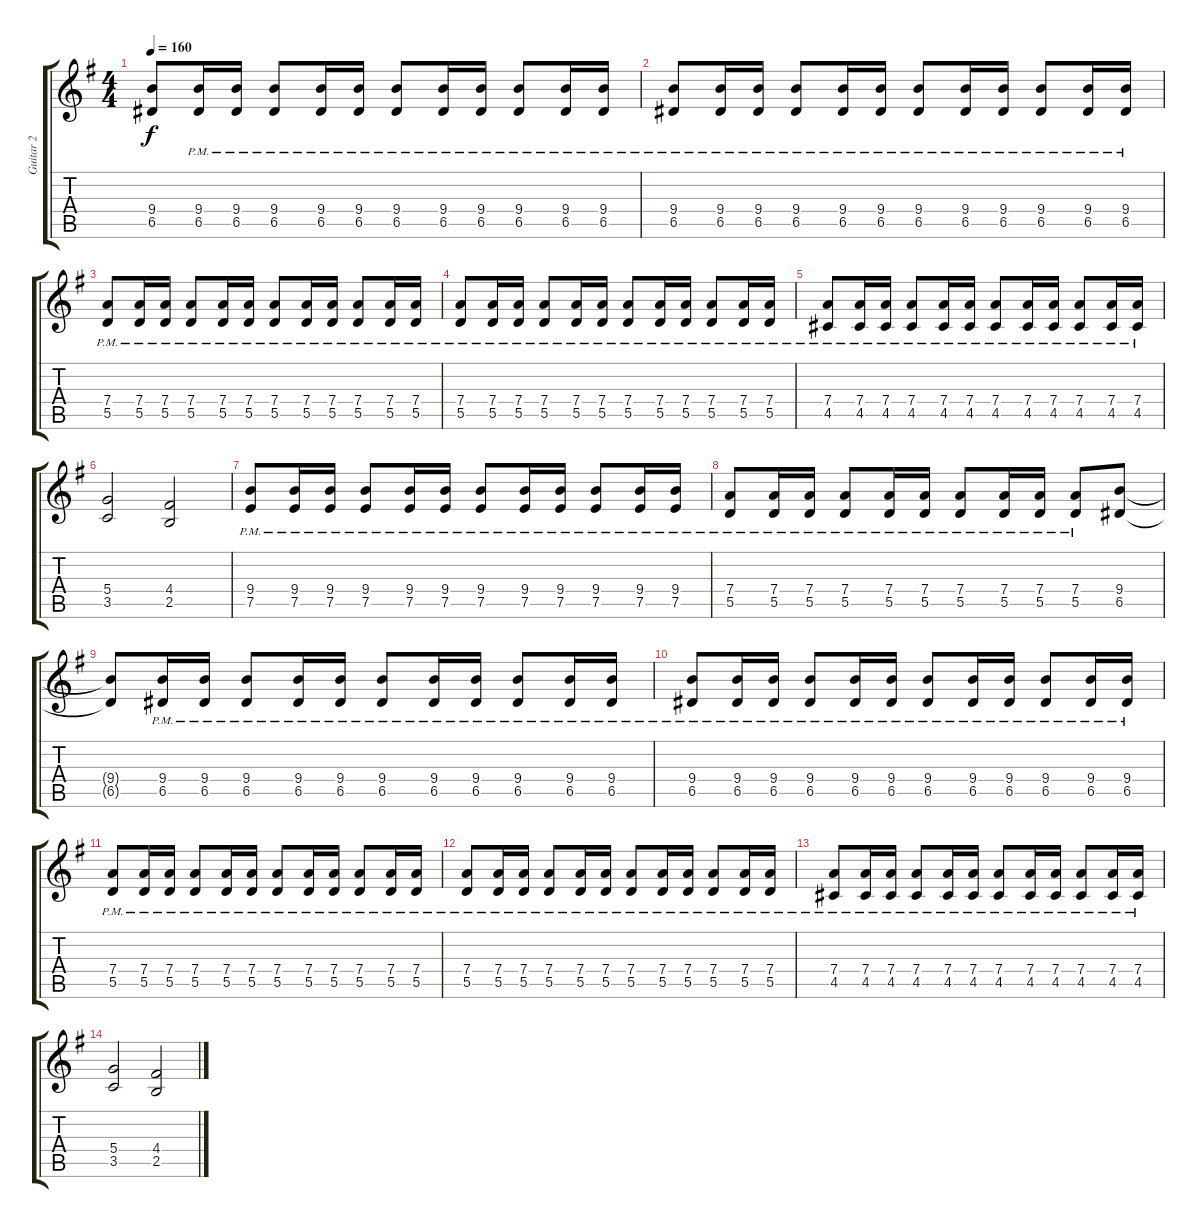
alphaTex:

\track ("Guitar 2" "Guitar 2") {instrument distortionguitar}
\staff {score tabs}
\tuning (E4 B3 G3 D3 A2 E2) {hide}
\ts (4 4)
\tempo 160
\clef g2
\ks g
(9.4{t} 6.5{t}).8{dy f} (9.4{pm} 6.5{pm}).16 (9.4{pm} 6.5{pm}).16 (9.4{pm} 6.5{pm}).8 (9.4{pm} 6.5{pm}).16 (9.4{pm} 6.5{pm}).16 (9.4{pm} 6.5{pm}).8 (9.4{pm} 6.5{pm}).16 (9.4{pm} 6.5{pm}).16 (9.4{pm} 6.5{pm}).8 (9.4{pm} 6.5{pm}).16 (9.4{pm} 6.5{pm}).16 |
(9.4{pm} 6.5{pm}).8 (9.4{pm} 6.5{pm}).16 (9.4{pm} 6.5{pm}).16 (9.4{pm} 6.5{pm}).8 (9.4{pm} 6.5{pm}).16 (9.4{pm} 6.5{pm}).16 (9.4{pm} 6.5{pm}).8 (9.4{pm} 6.5{pm}).16 (9.4{pm} 6.5{pm}).16 (9.4{pm} 6.5{pm}).8 (9.4{pm} 6.5{pm}).16 (9.4{pm} 6.5{pm}).16 |
(7.4{pm} 5.5{pm}).8 (7.4{pm} 5.5{pm}).16 (7.4{pm} 5.5{pm}).16 (7.4{pm} 5.5{pm}).8 (7.4{pm} 5.5{pm}).16 (7.4{pm} 5.5{pm}).16 (7.4{pm} 5.5{pm}).8 (7.4{pm} 5.5{pm}).16 (7.4{pm} 5.5{pm}).16 (7.4{pm} 5.5{pm}).8 (7.4{pm} 5.5{pm}).16 (7.4{pm} 5.5{pm}).16 |
(7.4{pm} 5.5{pm}).8 (7.4{pm} 5.5{pm}).16 (7.4{pm} 5.5{pm}).16 (7.4{pm} 5.5{pm}).8 (7.4{pm} 5.5{pm}).16 (7.4{pm} 5.5{pm}).16 (7.4{pm} 5.5{pm}).8 (7.4{pm} 5.5{pm}).16 (7.4{pm} 5.5{pm}).16 (7.4{pm} 5.5{pm}).8 (7.4{pm} 5.5{pm}).16 (7.4{pm} 5.5{pm}).16 |
(7.4{pm} 4.5{pm}).8 (7.4{pm} 4.5{pm}).16 (7.4{pm} 4.5{pm}).16 (7.4{pm} 4.5{pm}).8 (7.4{pm} 4.5{pm}).16 (7.4{pm} 4.5{pm}).16 (7.4{pm} 4.5{pm}).8 (7.4{pm} 4.5{pm}).16 (7.4{pm} 4.5{pm}).16 (7.4{pm} 4.5{pm}).8 (7.4{pm} 4.5{pm}).16 (7.4{pm} 4.5{pm}).16 |
(5.4 3.5).2 (4.4 2.5).2 |
(9.4{pm} 7.5{pm}).8 (9.4{pm} 7.5{pm}).16 (9.4{pm} 7.5{pm}).16 (9.4{pm} 7.5{pm}).8 (9.4{pm} 7.5{pm}).16 (9.4{pm} 7.5{pm}).16 (9.4{pm} 7.5{pm}).8 (9.4{pm} 7.5{pm}).16 (9.4{pm} 7.5{pm}).16 (9.4{pm} 7.5{pm}).8 (9.4{pm} 7.5{pm}).16 (9.4{pm} 7.5{pm}).16 |
(7.4{pm} 5.5{pm}).8 (7.4{pm} 5.5{pm}).16 (7.4{pm} 5.5{pm}).16 (7.4{pm} 5.5{pm}).8 (7.4{pm} 5.5{pm}).16 (7.4{pm} 5.5{pm}).16 (7.4{pm} 5.5{pm}).8 (7.4{pm} 5.5{pm}).16 (7.4{pm} 5.5{pm}).16 (7.4{pm} 5.5{pm}).8 (9.4 6.5).8 |
(9.4{t} 6.5{t}).8 (9.4{pm} 6.5{pm}).16 (9.4{pm} 6.5{pm}).16 (9.4{pm} 6.5{pm}).8 (9.4{pm} 6.5{pm}).16 (9.4{pm} 6.5{pm}).16 (9.4{pm} 6.5{pm}).8 (9.4{pm} 6.5{pm}).16 (9.4{pm} 6.5{pm}).16 (9.4{pm} 6.5{pm}).8 (9.4{pm} 6.5{pm}).16 (9.4{pm} 6.5{pm}).16 |
(9.4{pm} 6.5{pm}).8 (9.4{pm} 6.5{pm}).16 (9.4{pm} 6.5{pm}).16 (9.4{pm} 6.5{pm}).8 (9.4{pm} 6.5{pm}).16 (9.4{pm} 6.5{pm}).16 (9.4{pm} 6.5{pm}).8 (9.4{pm} 6.5{pm}).16 (9.4{pm} 6.5{pm}).16 (9.4{pm} 6.5{pm}).8 (9.4{pm} 6.5{pm}).16 (9.4{pm} 6.5{pm}).16 |
(7.4{pm} 5.5{pm}).8 (7.4{pm} 5.5{pm}).16 (7.4{pm} 5.5{pm}).16 (7.4{pm} 5.5{pm}).8 (7.4{pm} 5.5{pm}).16 (7.4{pm} 5.5{pm}).16 (7.4{pm} 5.5{pm}).8 (7.4{pm} 5.5{pm}).16 (7.4{pm} 5.5{pm}).16 (7.4{pm} 5.5{pm}).8 (7.4{pm} 5.5{pm}).16 (7.4{pm} 5.5{pm}).16 |
(7.4{pm} 5.5{pm}).8 (7.4{pm} 5.5{pm}).16 (7.4{pm} 5.5{pm}).16 (7.4{pm} 5.5{pm}).8 (7.4{pm} 5.5{pm}).16 (7.4{pm} 5.5{pm}).16 (7.4{pm} 5.5{pm}).8 (7.4{pm} 5.5{pm}).16 (7.4{pm} 5.5{pm}).16 (7.4{pm} 5.5{pm}).8 (7.4{pm} 5.5{pm}).16 (7.4{pm} 5.5{pm}).16 |
(7.4{pm} 4.5{pm}).8 (7.4{pm} 4.5{pm}).16 (7.4{pm} 4.5{pm}).16 (7.4{pm} 4.5{pm}).8 (7.4{pm} 4.5{pm}).16 (7.4{pm} 4.5{pm}).16 (7.4{pm} 4.5{pm}).8 (7.4{pm} 4.5{pm}).16 (7.4{pm} 4.5{pm}).16 (7.4{pm} 4.5{pm}).8 (7.4{pm} 4.5{pm}).16 (7.4{pm} 4.5{pm}).16 |
(5.4 3.5).2 (4.4 2.5).2
